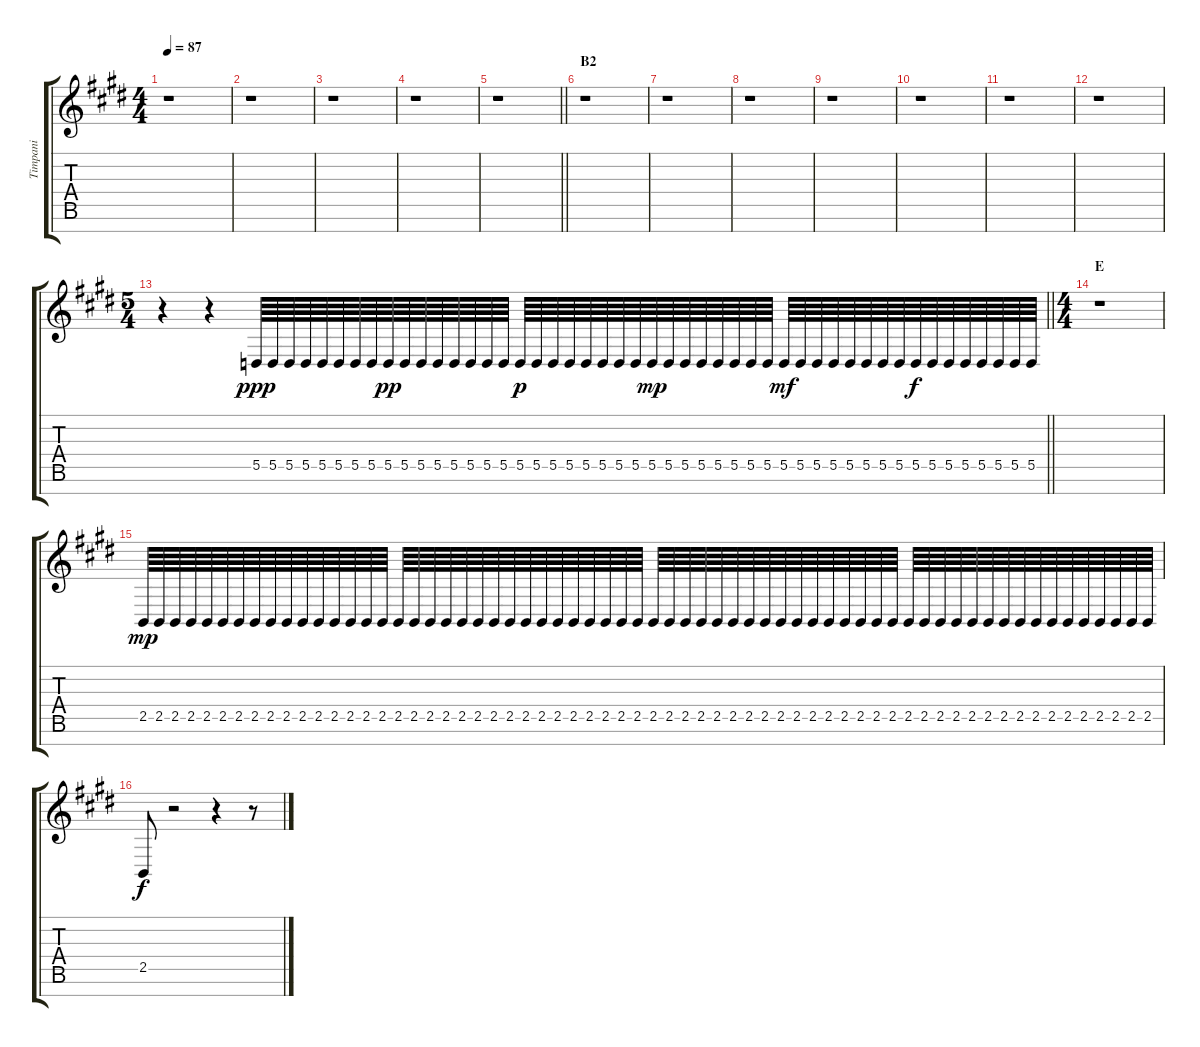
\track ("Timpani" "Timpani") {instrument timpani}
\staff {score tabs}
\tuning (E4 B3 G3 D3 A2 E2 B1) {hide}
\ts (4 4)
\tempo 87
\clef g2
\ks e
r.1{dy f} |
r.1 |
r.1 |
r.1 |
\barLineRight lightlight
r.1 |
\section ("" "B2")
r.1 |
r.1 |
r.1 |
r.1 |
r.1 |
r.1 |
r.1 |
\ts (5 4)
\barLineRight lightlight
r.4 r.4 5.5.64{dy ppp} 5.5.64 5.5.64 5.5.64 5.5.64 5.5.64 5.5.64 5.5.64 5.5.64{dy pp} 5.5.64 5.5.64 5.5.64 5.5.64 5.5.64 5.5.64 5.5.64 5.5.64{dy p} 5.5.64 5.5.64 5.5.64 5.5.64 5.5.64 5.5.64 5.5.64 5.5.64{dy mp} 5.5.64 5.5.64 5.5.64 5.5.64 5.5.64 5.5.64 5.5.64 5.5.64{dy mf} 5.5.64 5.5.64 5.5.64 5.5.64 5.5.64 5.5.64 5.5.64 5.5.64{dy f} 5.5.64 5.5.64 5.5.64 5.5.64 5.5.64 5.5.64 5.5.64 |
\ts (4 4)
\section ("" "E")
r.1 |
2.5.64{dy mp} 2.5.64 2.5.64 2.5.64 2.5.64 2.5.64 2.5.64 2.5.64 2.5.64 2.5.64 2.5.64 2.5.64 2.5.64 2.5.64 2.5.64 2.5.64 2.5.64 2.5.64 2.5.64 2.5.64 2.5.64 2.5.64 2.5.64 2.5.64 2.5.64 2.5.64 2.5.64 2.5.64 2.5.64 2.5.64 2.5.64 2.5.64 2.5.64 2.5.64 2.5.64 2.5.64 2.5.64 2.5.64 2.5.64 2.5.64 2.5.64 2.5.64 2.5.64 2.5.64 2.5.64 2.5.64 2.5.64 2.5.64 2.5.64 2.5.64 2.5.64 2.5.64 2.5.64 2.5.64 2.5.64 2.5.64 2.5.64 2.5.64 2.5.64 2.5.64 2.5.64 2.5.64 2.5.64 2.5.64 |
2.5.8{dy f} r.2 r.4 r.8
